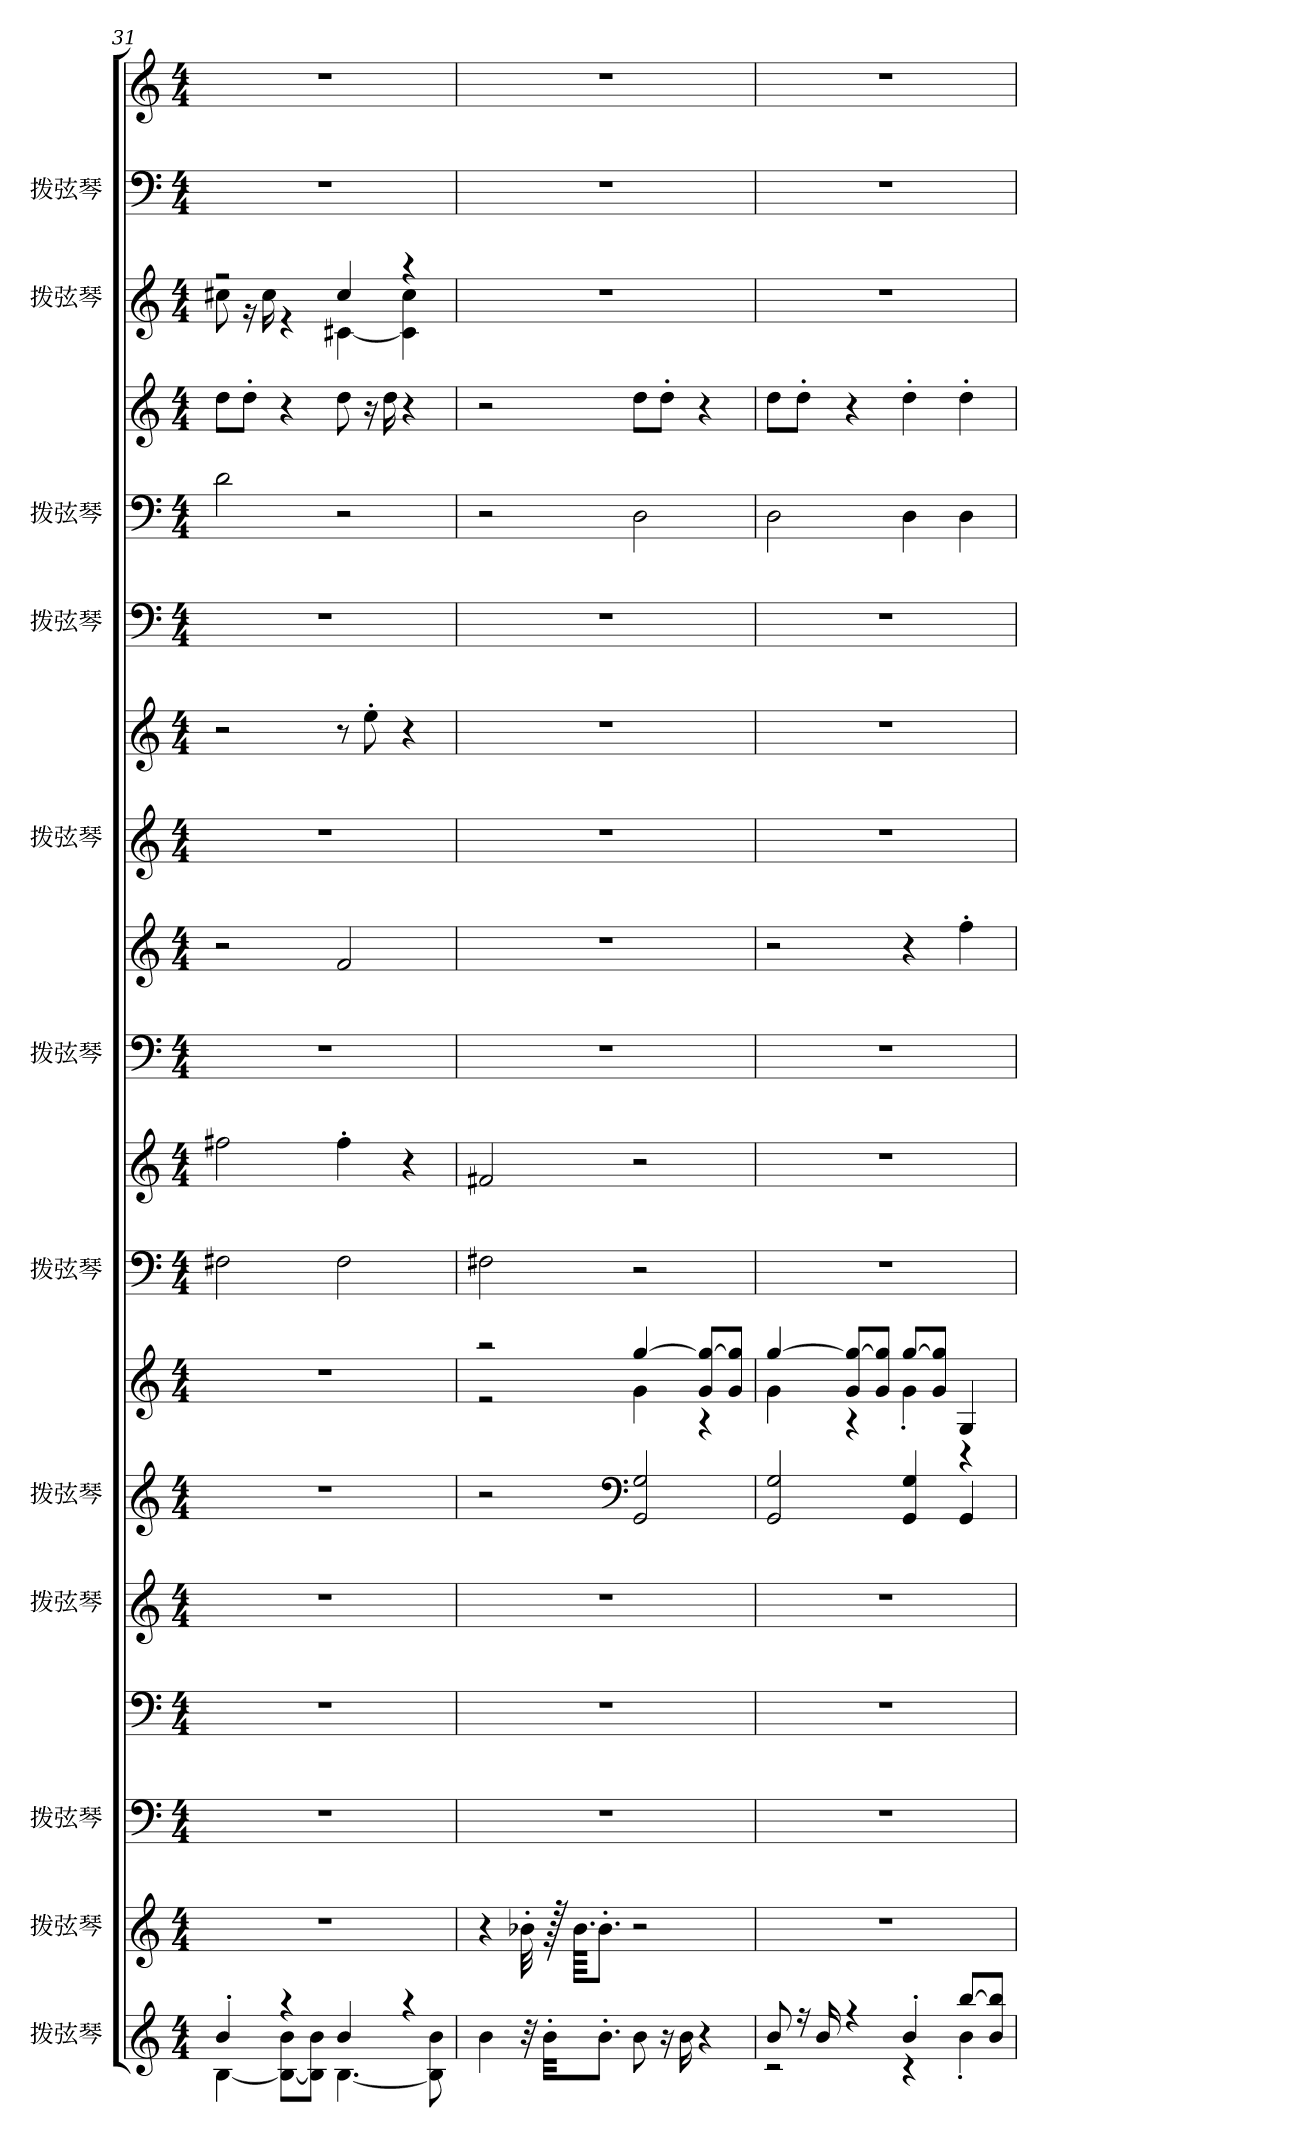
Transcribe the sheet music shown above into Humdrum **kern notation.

**kern	**kern	**kern	**kern	**kern	**kern	**kern	**kern	**kern	**kern	**kern	**kern	**kern	**kern	**kern	**kern	**kern	**kern	**kern
*part12	*part11	*part10	*part10	*part9	*part8	*part8	*part7	*part7	*part6	*part6	*part5	*part5	*part4	*part3	*part3	*part2	*part1	*part1
*staff19	*staff18	*staff17	*staff16	*staff15	*staff14	*staff13	*staff12	*staff11	*staff10	*staff9	*staff8	*staff7	*staff6	*staff5	*staff4	*staff3	*staff2	*staff1
*I"拨弦琴	*I"拨弦琴	*I"拨弦琴	*	*I"拨弦琴	*I"拨弦琴	*	*I"拨弦琴	*	*I"拨弦琴	*	*I"拨弦琴	*	*I"拨弦琴	*I"拨弦琴	*	*I"拨弦琴	*I"拨弦琴	*
!!LO:PB:g=z
*clefG2	*clefG2	*clefF4	*clefF4	*clefG2	*clefG2	*clefG2	*clefF4	*clefG2	*clefF4	*clefG2	*clefG2	*clefG2	*clefF4	*clefF4	*clefG2	*clefG2	*clefF4	*clefG2
*k[]	*k[]	*k[]	*k[]	*k[]	*k[]	*k[]	*k[]	*k[]	*k[]	*k[]	*k[]	*k[]	*k[]	*k[]	*k[]	*k[]	*k[]	*k[]
*M4/4	*M4/4	*M4/4	*M4/4	*M4/4	*M4/4	*M4/4	*M4/4	*M4/4	*M4/4	*M4/4	*M4/4	*M4/4	*M4/4	*M4/4	*M4/4	*M4/4	*M4/4	*M4/4
=31	=31	=31	=31	=31	=31	=31	=31	=31	=31	=31	=31	=31	=31	=31	=31	=31	=31	=31
*^	*	*	*	*	*	*	*	*	*	*	*	*	*	*	*	*^	*	*
4b'/	[4B\	1r	1r	1r	1r	1r	1r	2F#X\	2ff#X\	1r	2r	1r	2r	1r	2d\	8dd\L	2r	8cc#X\	1r	1r
.	.	.	.	.	.	.	.	.	.	.	.	.	.	.	.	8dd'\J	.	16r	.	.
.	.	.	.	.	.	.	.	.	.	.	.	.	.	.	.	.	.	16cc#\	.	.
4r	8B\_ 8b\L	.	.	.	.	.	.	.	.	.	.	.	.	.	.	4r	.	4r	.	.
.	8B\] 8b\J	.	.	.	.	.	.	.	.	.	.	.	.	.	.	.	.	.	.	.
4b/	[4.B\	.	.	.	.	.	.	2F#\	4ff#'\	.	2f/	.	8r	.	2r	8dd\	4cc#/	[4c#X\	.	.
.	.	.	.	.	.	.	.	.	.	.	.	.	8ee'\	.	.	16r	.	.	.	.
.	.	.	.	.	.	.	.	.	.	.	.	.	.	.	.	16dd\	.	.	.	.
4r	.	.	.	.	.	.	.	.	4r	.	.	.	4r	.	.	4r	4r	4c#\] 4cc#\	.	.
.	8B\] 8b\	.	.	.	.	.	.	.	.	.	.	.	.	.	.	.	.	.	.	.
*v	*v	*	*	*	*	*	*	*	*	*	*	*	*	*	*	*	*v	*v	*	*
=32	=32	=32	=32	=32	=32	=32	=32	=32	=32	=32	=32	=32	=32	=32	=32	=32	=32	=32
*	*	*	*	*	*	*^	*	*	*	*	*	*	*	*	*	*	*	*
4b\	4r	1r	1r	1r	2r	2r	2r	2F#X\	2f#X/	1r	1r	1r	1r	1r	2r	2r	1r	1r	1r
32r	32b-X'\	.	.	.	.	.	.	.	.	.	.	.	.	.	.	.	.	.	.
32b'\KKL	128r	.	.	.	.	.	.	.	.	.	.	.	.	.	.	.	.	.	.
.	64.b-\KKKL	.	.	.	.	.	.	.	.	.	.	.	.	.	.	.	.	.	.
8.b'\J	8.b-'\J	.	.	.	.	.	.	.	.	.	.	.	.	.	.	.	.	.	.
*	*	*	*	*	*clefF4	*	*	*	*	*	*	*	*	*	*	*	*	*	*
8b\	2r	.	.	.	2GG/ 2G/	[4gg/	4g\	2r	2r	.	.	.	.	.	2D\	8dd\L	.	.	.
16r	.	.	.	.	.	.	.	.	.	.	.	.	.	.	.	8dd'\J	.	.	.
16b\	.	.	.	.	.	.	.	.	.	.	.	.	.	.	.	.	.	.	.
4r	.	.	.	.	.	8g/ 8gg/_L	4r	.	.	.	.	.	.	.	.	4r	.	.	.
.	.	.	.	.	.	8g/ 8gg/]J	.	.	.	.	.	.	.	.	.	.	.	.	.
=33	=33	=33	=33	=33	=33	=33	=33	=33	=33	=33	=33	=33	=33	=33	=33	=33	=33	=33	=33
*^	*	*	*	*	*	*	*	*	*	*	*	*	*	*	*	*	*	*	*
8b/	2r	1r	1r	1r	1r	2GG/ 2G/	[4gg/	4g\	1r	1r	1r	2r	1r	1r	1r	2D\	8dd\L	1r	1r	1r
16r	.	.	.	.	.	.	.	.	.	.	.	.	.	.	.	.	8dd'\J	.	.	.
16b/	.	.	.	.	.	.	.	.	.	.	.	.	.	.	.	.	.	.	.	.
4r	.	.	.	.	.	.	8g/ 8gg/_L	4r	.	.	.	.	.	.	.	.	4r	.	.	.
.	.	.	.	.	.	.	8g/ 8gg/]J	.	.	.	.	.	.	.	.	.	.	.	.	.
4b'/	4r	.	.	.	.	4GG/ 4G/	[8gg/L	4g'\	.	.	.	4r	.	.	.	4D\	4dd'\	.	.	.
.	.	.	.	.	.	.	8g/ 8gg/]J	.	.	.	.	.	.	.	.	.	.	.	.	.
[8bb/L	4b'\	.	.	.	.	4GG/	4G/	4r	.	.	.	4ff'\	.	.	.	4D\	4dd'\	.	.	.
8b/ 8bb/]J	.	.	.	.	.	.	.	.	.	.	.	.	.	.	.	.	.	.	.	.
*v	*v	*	*	*	*	*	*v	*v	*	*	*	*	*	*	*	*	*	*	*	*
=	=	=	=	=	=	=	=	=	=	=	=	=	=	=	=	=	=	=
*-	*-	*-	*-	*-	*-	*-	*-	*-	*-	*-	*-	*-	*-	*-	*-	*-	*-	*-
